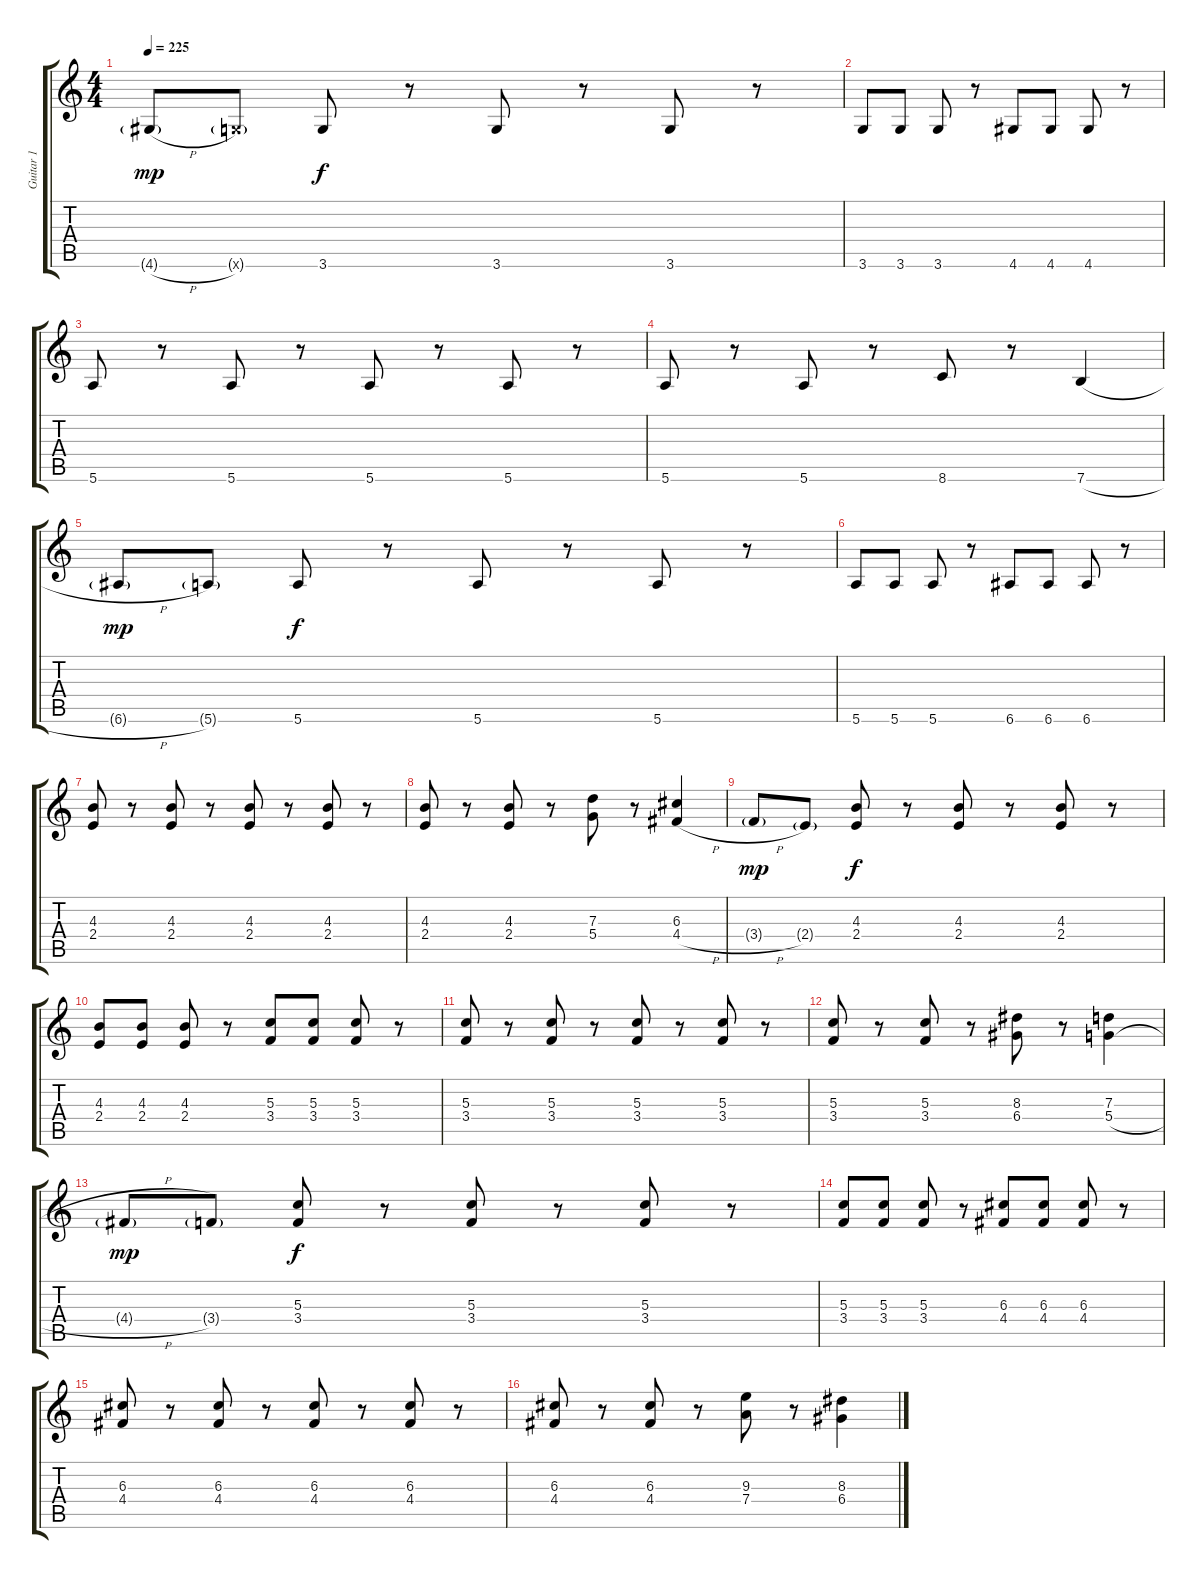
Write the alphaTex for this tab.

\track ("Guitar 1" "Guitar 1") {instrument overdrivenguitar}
\staff {score tabs}
\tuning (E4 B3 G3 D3 A2 E2) {hide}
\ts (4 4)
\tempo 225
\clef g2
\ks c
4.6{h g}.8{dy mp} 3.6{g x}.8 3.6.8{dy f} r.8 3.6.8 r.8 3.6.8 r.8 |
3.6.8 3.6.8 3.6.8 r.8 4.6.8 4.6.8 4.6.8 r.8 |
5.6.8 r.8 5.6.8 r.8 5.6.8 r.8 5.6.8 r.8 |
5.6.8 r.8 5.6.8 r.8 8.6.8 r.8 7.6{h}.4 |
6.6{h g}.8{dy mp} 5.6{g}.8 5.6.8{dy f} r.8 5.6.8 r.8 5.6.8 r.8 |
5.6.8 5.6.8 5.6.8 r.8 6.6.8 6.6.8 6.6.8 r.8 |
(4.3 2.4).8 r.8 (4.3 2.4).8 r.8 (4.3 2.4).8 r.8 (4.3 2.4).8 r.8 |
(4.3 2.4).8 r.8 (4.3 2.4).8 r.8 (7.3 5.4).8 r.8 (6.3 4.4{h}).4 |
3.4{h g}.8{dy mp} 2.4{g}.8 (4.3 2.4).8{dy f} r.8 (4.3 2.4).8 r.8 (4.3 2.4).8 r.8 |
(4.3 2.4).8 (4.3 2.4).8 (4.3 2.4).8 r.8 (5.3 3.4).8 (5.3 3.4).8 (5.3 3.4).8 r.8 |
(5.3 3.4).8 r.8 (5.3 3.4).8 r.8 (5.3 3.4).8 r.8 (5.3 3.4).8 r.8 |
(5.3 3.4).8 r.8 (5.3 3.4).8 r.8 (8.3 6.4).8 r.8 (7.3 5.4{h}).4 |
4.4{h g}.8{dy mp} 3.4{g}.8 (5.3 3.4).8{dy f} r.8 (5.3 3.4).8 r.8 (5.3 3.4).8 r.8 |
(5.3 3.4).8 (5.3 3.4).8 (5.3 3.4).8 r.8 (6.3 4.4).8 (6.3 4.4).8 (6.3 4.4).8 r.8 |
(6.3 4.4).8 r.8 (6.3 4.4).8 r.8 (6.3 4.4).8 r.8 (6.3 4.4).8 r.8 |
(6.3 4.4).8 r.8 (6.3 4.4).8 r.8 (9.3 7.4).8 r.8 (8.3 6.4{h}).4
